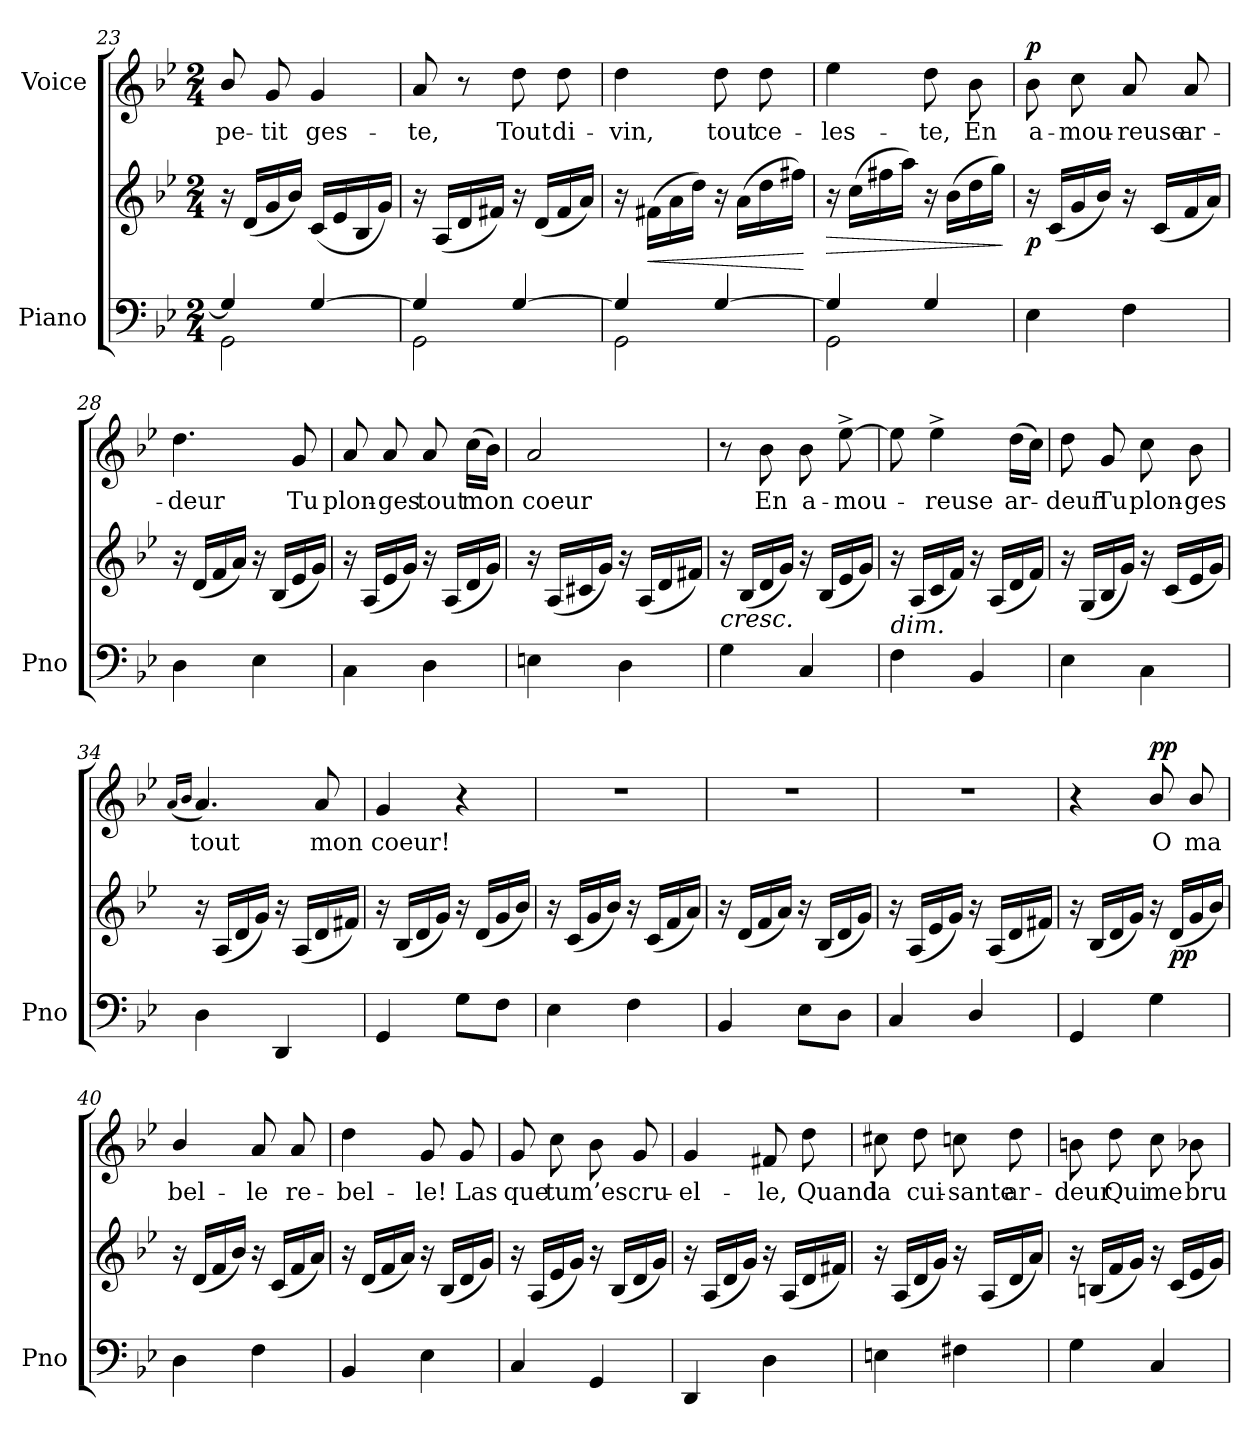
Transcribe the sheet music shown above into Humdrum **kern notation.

**kern	**kern	**dynam	**kern	**text	**dynam
*part2	*part2	*part2	*part1	*part1	*part1
*staff3	*staff2	*staff2/3	*staff1	*staff1	*staff1
*I"Piano	*	*	*I"Voice	*	*
*I'Pno	*	*	*	*	*
*clefF4	*clefG2	*	*clefG2	*	*
*k[b-e-]	*k[b-e-]	*	*k[b-e-]	*	*
*M2/4	*M2/4	*	*M2/4	*	*
=23	=23	=23	=23	=23	=23
*^	*	*	*	*	*
!	!	!	!	!	!LO:LY:b	!
4G/]	2GG\	16r	.	8b-/	pe-	.
.	.	(<16d/LL	.	.	.	.
!	!	!	!	!	!LO:LY:b	!
.	.	16g/	.	8g/	-tit	.
.	.	16b-/JJ)	.	.	.	.
!	!	!	!	!	!LO:LY:b	!
[4G/	.	(<16c/LL	.	4g/	ges-	.
.	.	16e-/	.	.	.	.
.	.	16B-/	.	.	.	.
.	.	16g/JJ)	.	.	.	.
=24	=24	=24	=24	=24	=24	=24
!	!	!	!	!	!LO:LY:b	!
4G/]	2GG\	16r	.	8a/	-te,	.
.	.	(<16A/LL	.	.	.	.
.	.	16d/	.	8r	.	.
.	.	16f#X/JJ)	.	.	.	.
!	!	!	!	!	!LO:LY:b	!
[4G/	.	16r	.	8dd\	Tout	.
.	.	(<16d/LL	.	.	.	.
!	!	!	!	!	!LO:LY:b	!
.	.	16f#/	.	8dd\	di-	.
.	.	16a/JJ)	.	.	.	.
!!LO:LB:g=z
=25	=25	=25	=25	=25	=25	=25
!	!	!	!	!	!LO:LY:b	!
4G/]	2GG\	16r	.	4dd\	-vin,	.
!	!	!	!LO:HP:b	!	!	!
.	.	(>16f#X\LL	<	.	.	.
.	.	16a\	.	.	.	.
.	.	16dd\JJ)	.	.	.	.
!	!	!	!	!	!LO:LY:b	!
[4G/	.	16r	.	8dd\	tout	.
.	.	(>16a\LL	.	.	.	.
!	!	!	!	!	!LO:LY:b	!
.	.	16dd\	.	8dd\	ce-	.
.	.	16ff#X\JJ)	.	.	.	.
*v	*v	*	*	*	*	*
.	.	[	.	.	.
=26	=26	=26	=26	=26	=26
*^	*	*	*	*	*
!	!	!	!LO:HP:b	!	!LO:LY:b	!
4G/]	2GG\	16r	>	4ee-\	-les-	.
.	.	(>16cc\LL	.	.	.	.
.	.	16ff#X\	.	.	.	.
.	.	16aa\JJ)	.	.	.	.
!	!	!	!	!	!LO:LY:b	!
4G/	.	16r	.	8dd\	-te,	.
.	.	(>16b-\LL	.	.	.	.
!	!	!	!	!	!LO:LY:b	!
.	.	16dd\	.	8b-\	En	.
.	.	16gg\JJ)	.	.	.	.
*v	*v	*	*	*	*	*
.	.	]	.	.	.
=27	=27	=27	=27	=27	=27
!	!	!LO:DY:b	!	!LO:LY:b	!LO:DY:a
4E-\	16r	p	8b-\	a-	p
.	(<16c/LL	.	.	.	.
!	!	!	!	!LO:LY:b	!
.	16g/	.	8cc\	-mou-	.
.	16b-/JJ)	.	.	.	.
!	!	!	!	!LO:LY:b	!
4F\	16r	.	8a/	-reuse	.
.	(<16c/LL	.	.	.	.
!	!	!	!	!LO:LY:b	!
.	16f/	.	8a/	ar-	.
.	16a/JJ)	.	.	.	.
=28	=28	=28	=28	=28	=28
!	!	!	!	!LO:LY:b	!
4D\	16r	.	4.dd\	-deur	.
.	(<16d/LL	.	.	.	.
.	16f/	.	.	.	.
.	16a/JJ)	.	.	.	.
4E-\	16r	.	.	.	.
.	(<16B-/LL	.	.	.	.
!	!	!	!	!LO:LY:b	!
.	16e-/	.	8g/	Tu	.
.	16g/JJ)	.	.	.	.
!!LO:PB:g=z
=29	=29	=29	=29	=29	=29
!	!	!	!	!LO:LY:b	!
4C\	16r	.	8a/	plon-	.
.	(<16A/LL	.	.	.	.
!	!	!	!	!LO:LY:b	!
.	16e-/	.	8a/	-ges	.
.	16g/JJ)	.	.	.	.
!	!	!	!	!LO:LY:b	!
4D\	16r	.	8a/	tout	.
.	(<16A/LL	.	.	.	.
!	!	!	!	!LO:LY:b	!
.	16d/	.	(>16cc\LL	mon	.
.	16g/JJ)	.	16b-\JJ)	.	.
=30	=30	=30	=30	=30	=30
!	!	!	!	!LO:LY:b	!
4En\	16r	.	2a/	coeur	.
.	(<16A/LL	.	.	.	.
.	16c#X/	.	.	.	.
.	16g/JJ)	.	.	.	.
4D\	16r	.	.	.	.
.	(<16A/LL	.	.	.	.
.	16d/	.	.	.	.
.	16f#X/JJ)	.	.	.	.
=31	=31	=31	=31	=31	=31
!	!LO:TX:b:i:t=cresc.	!	!	!	!
4G\	16r	.	8r	.	.
.	(<16B-/LL	.	.	.	.
!	!	!	!	!LO:LY:b	!
.	16d/	.	8b-\	En	.
.	16g/JJ)	.	.	.	.
!	!	!	!	!LO:LY:b	!
4C/	16r	.	8b-\	a-	.
.	(<16B-/LL	.	.	.	.
!	!	!	!	!LO:LY:b	!
.	16e-/	.	[8ee-^\	-mou-	.
.	16g/JJ)	.	.	.	.
=32	=32	=32	=32	=32	=32
!	!LO:TX:b:i:t=dim.	!	!	!	!
4F\	16r	.	8ee-\]	.	.
.	(<16A/LL	.	.	.	.
!	!	!	!	!LO:LY:b	!
.	16c/	.	4ee-^\	-reuse	.
.	16f/JJ)	.	.	.	.
4BB-/	16r	.	.	.	.
.	(<16A/LL	.	.	.	.
!	!	!	!	!LO:LY:b	!
.	16d/	.	(>16dd\LL	ar-	.
.	16f/JJ)	.	16cc\JJ)	.	.
!!LO:LB:g=z
=33	=33	=33	=33	=33	=33
!	!	!	!	!LO:LY:b	!
4E-\	16r	.	8dd\	-deur	.
.	(<16G/LL	.	.	.	.
!	!	!	!	!LO:LY:b	!
.	16B-/	.	8g/	Tu	.
.	16g/JJ)	.	.	.	.
!	!	!	!	!LO:LY:b	!
4C\	16r	.	8cc\	plon-	.
.	(<16c/LL	.	.	.	.
!	!	!	!	!LO:LY:b	!
.	16e-/	.	8b-\	-ges	.
.	16g/JJ)	.	.	.	.
=34	=34	=34	=34	=34	=34
.	.	.	(<16qa/LL	.	.
.	.	.	16qb-/JJ	.	.
!	!	!	!	!LO:LY:b	!
4D\	16r	.	4.a/)	tout	.
.	(<16A/LL	.	.	.	.
.	16d/	.	.	.	.
.	16g/JJ)	.	.	.	.
4DD/	16r	.	.	.	.
.	(<16A/LL	.	.	.	.
!	!	!	!	!LO:LY:b	!
.	16d/	.	8a/	mon	.
.	16f#X/JJ)	.	.	.	.
=35	=35	=35	=35	=35	=35
!	!	!	!	!LO:LY:b	!
4GG/	16r	.	4g/	coeur!	.
.	(<16B-/LL	.	.	.	.
.	16d/	.	.	.	.
.	16g/JJ)	.	.	.	.
8G\L	16r	.	4r	.	.
.	(<16d/LL	.	.	.	.
8F\J	16g/	.	.	.	.
.	16b-/JJ)	.	.	.	.
=36	=36	=36	=36	=36	=36
4E-\	16r	.	2r	.	.
.	(<16c/LL	.	.	.	.
.	16g/	.	.	.	.
.	16b-/JJ)	.	.	.	.
4F\	16r	.	.	.	.
.	(<16c/LL	.	.	.	.
.	16f/	.	.	.	.
.	16a/JJ)	.	.	.	.
!!LO:LB:g=z
=37	=37	=37	=37	=37	=37
4BB-/	16r	.	2r	.	.
.	(<16d/LL	.	.	.	.
.	16f/	.	.	.	.
.	16a/JJ)	.	.	.	.
8E-\L	16r	.	.	.	.
.	(<16B-/LL	.	.	.	.
8D\J	16d/	.	.	.	.
.	16g/JJ)	.	.	.	.
=38	=38	=38	=38	=38	=38
4C/	16r	.	2r	.	.
.	(<16A/LL	.	.	.	.
.	16e-/	.	.	.	.
.	16g/JJ)	.	.	.	.
4D/	16r	.	.	.	.
.	(<16A/LL	.	.	.	.
.	16d/	.	.	.	.
.	16f#X/JJ)	.	.	.	.
=39	=39	=39	=39	=39	=39
4GG/	16r	.	4r	.	.
.	(<16B-/LL	.	.	.	.
.	16d/	.	.	.	.
.	16g/JJ)	.	.	.	.
!	!	!	!	!LO:LY:b	!LO:DY:a
4G\	16r	.	8b-/	O	pp
!	!	!LO:DY:b	!	!	!
.	(<16d/LL	pp	.	.	.
!	!	!	!	!LO:LY:b	!
.	16g/	.	8b-/	ma	.
.	16b-/JJ)	.	.	.	.
=40	=40	=40	=40	=40	=40
!	!	!	!	!LO:LY:b	!
4D\	16r	.	4b-/	bel-	.
.	(<16d/LL	.	.	.	.
.	16f/	.	.	.	.
.	16b-/JJ)	.	.	.	.
!	!	!	!	!LO:LY:b	!
4F\	16r	.	8a/	-le	.
.	(<16c/LL	.	.	.	.
!	!	!	!	!LO:LY:b	!
.	16f/	.	8a/	re-	.
.	16a/JJ)	.	.	.	.
!!LO:LB:g=z
=41	=41	=41	=41	=41	=41
!	!	!	!	!LO:LY:b	!
4BB-/	16r	.	4dd\	-bel-	.
.	(<16d/LL	.	.	.	.
.	16f/	.	.	.	.
.	16a/JJ)	.	.	.	.
!	!	!	!	!LO:LY:b	!
4E-\	16r	.	8g/	-le!	.
.	(<16B-/LL	.	.	.	.
!	!	!	!	!LO:LY:b	!
.	16d/	.	8g/	Las	.
.	16g/JJ)	.	.	.	.
=42	=42	=42	=42	=42	=42
!	!	!	!	!LO:LY:b	!
4C/	16r	.	8g/	que	.
.	(<16A/LL	.	.	.	.
!	!	!	!	!LO:LY:b	!
.	16e-/	.	8cc\	tu	.
.	16g/JJ)	.	.	.	.
!	!	!	!	!LO:LY:b	!
4GG/	16r	.	8b-\	m’es	.
.	(<16B-/LL	.	.	.	.
!	!	!	!	!LO:LY:b	!
.	16d/	.	8g/	cru-	.
.	16g/JJ)	.	.	.	.
=43	=43	=43	=43	=43	=43
!	!	!	!	!LO:LY:b	!
4DD/	16r	.	4g/	-el-	.
.	(<16A/LL	.	.	.	.
.	16d/	.	.	.	.
.	16g/JJ)	.	.	.	.
!	!	!	!	!LO:LY:b	!
4D\	16r	.	8f#X/	-le,	.
.	(<16A/LL	.	.	.	.
!	!	!	!	!LO:LY:b	!
.	16d/	.	8dd\	Quand	.
.	16f#X/JJ)	.	.	.	.
=44	=44	=44	=44	=44	=44
!	!	!	!	!LO:LY:b	!
4En\	16r	.	8cc#X\	la	.
.	(<16A/LL	.	.	.	.
!	!	!	!	!LO:LY:b	!
.	16d/	.	8dd\	cui-	.
.	16g/JJ)	.	.	.	.
!	!	!	!	!LO:LY:b	!
4F#X\	16r	.	8ccn\	-sante	.
.	(<16A/LL	.	.	.	.
!	!	!	!	!LO:LY:b	!
.	16d/	.	8dd\	ar-	.
.	16a/JJ)	.	.	.	.
!!LO:PB:g=z
=45	=45	=45	=45	=45	=45
!	!	!	!	!LO:LY:b	!
4G\	16r	.	8bn\	-deur	.
.	(<16Bn/LL	.	.	.	.
!	!	!	!	!LO:LY:b	!
.	16f/	.	8dd\	Qui	.
.	16g/JJ)	.	.	.	.
!	!	!	!	!LO:LY:b	!
4C/	16r	.	8cc\	me	.
.	(<16c/LL	.	.	.	.
!	!	!	!	!LO:LY:b	!
.	16e-/	.	8b-X\	bru-	.
.	16g/JJ)	.	.	.	.
=	=	=	=	=	=
*-	*-	*-	*-	*-	*-
